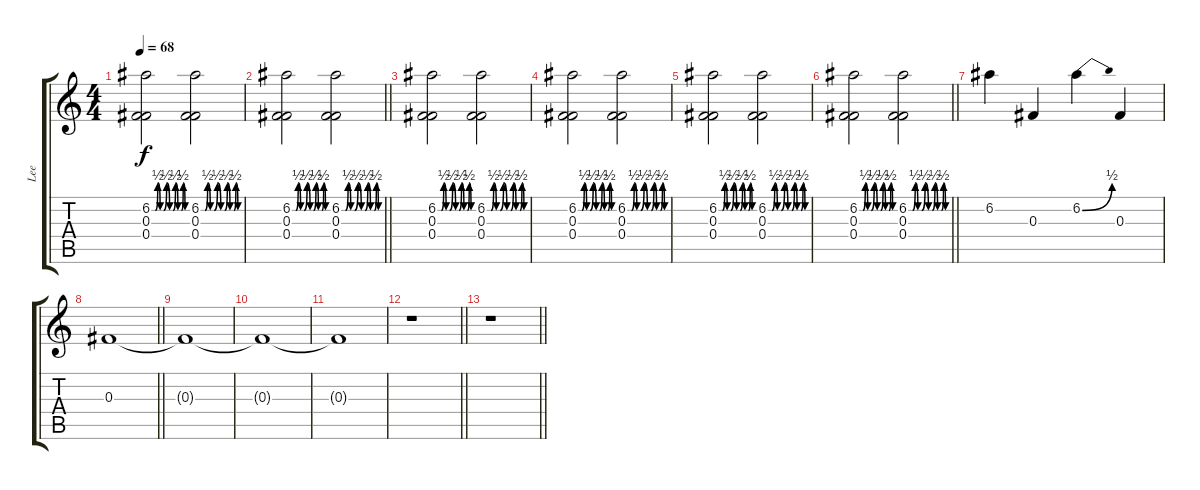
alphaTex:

\track ("Lee" "Lee") {instrument overdrivenguitar}
\staff {score tabs}
\tuning (B3 E4 Gb3 Gb3 Gb2 Gb2) {hide}
\ts (4 4)
\tempo 68
\clef g2
\ks c
(6.2{be (custom 0 0 6 0 10 2 14 0 20 0 25 2 30 0 36 0 40 2 44 0 50 0 53 2 56 0 60 0)} 0.3 0.4).2{dy f} (6.2{be (custom 0 0 6 0 10 2 14 0 20 0 25 2 30 0 36 0 40 2 44 0 50 0 53 2 56 0 60 0)} 0.3 0.4).2 |
\barLineRight lightlight
(6.2{be (custom 0 0 6 0 10 2 14 0 20 0 25 2 30 0 36 0 40 2 44 0 50 0 53 2 56 0 60 0)} 0.3 0.4).2 (6.2{be (custom 0 0 6 0 10 2 14 0 20 0 25 2 30 0 36 0 40 2 44 0 50 0 53 2 56 0 60 0)} 0.3 0.4).2 |
(6.2{be (custom 0 0 6 0 10 2 14 0 20 0 25 2 30 0 36 0 40 2 44 0 50 0 53 2 56 0 60 0)} 0.3 0.4).2 (6.2{be (custom 0 0 6 0 10 2 14 0 20 0 25 2 30 0 36 0 40 2 44 0 50 0 53 2 56 0 60 0)} 0.3 0.4).2 |
(6.2{be (custom 0 0 6 0 10 2 14 0 20 0 25 2 30 0 36 0 40 2 44 0 50 0 53 2 56 0 60 0)} 0.3 0.4).2 (6.2{be (custom 0 0 6 0 10 2 14 0 20 0 25 2 30 0 36 0 40 2 44 0 50 0 53 2 56 0 60 0)} 0.3 0.4).2 |
(6.2{be (custom 0 0 6 0 10 2 14 0 20 0 25 2 30 0 36 0 40 2 44 0 50 0 53 2 56 0 60 0)} 0.3 0.4).2 (6.2{be (custom 0 0 6 0 10 2 14 0 20 0 25 2 30 0 36 0 40 2 44 0 50 0 53 2 56 0 60 0)} 0.3 0.4).2 |
\barLineRight lightlight
(6.2{be (custom 0 0 6 0 10 2 14 0 20 0 25 2 30 0 36 0 40 2 44 0 50 0 53 2 56 0 60 0)} 0.3 0.4).2 (6.2{be (custom 0 0 6 0 10 2 14 0 20 0 25 2 30 0 36 0 40 2 44 0 50 0 53 2 56 0 60 0)} 0.3 0.4).2 |
6.2.4 0.3.4 6.2{be (bend 0 0 60 2)}.4 0.3.4 |
\barLineRight lightlight
0.3.1 |
0.3{t}.1 |
0.3{t}.1 |
0.3{t}.1 |
\barLineRight lightlight
r.1 |
\barLineRight lightlight
r.1
